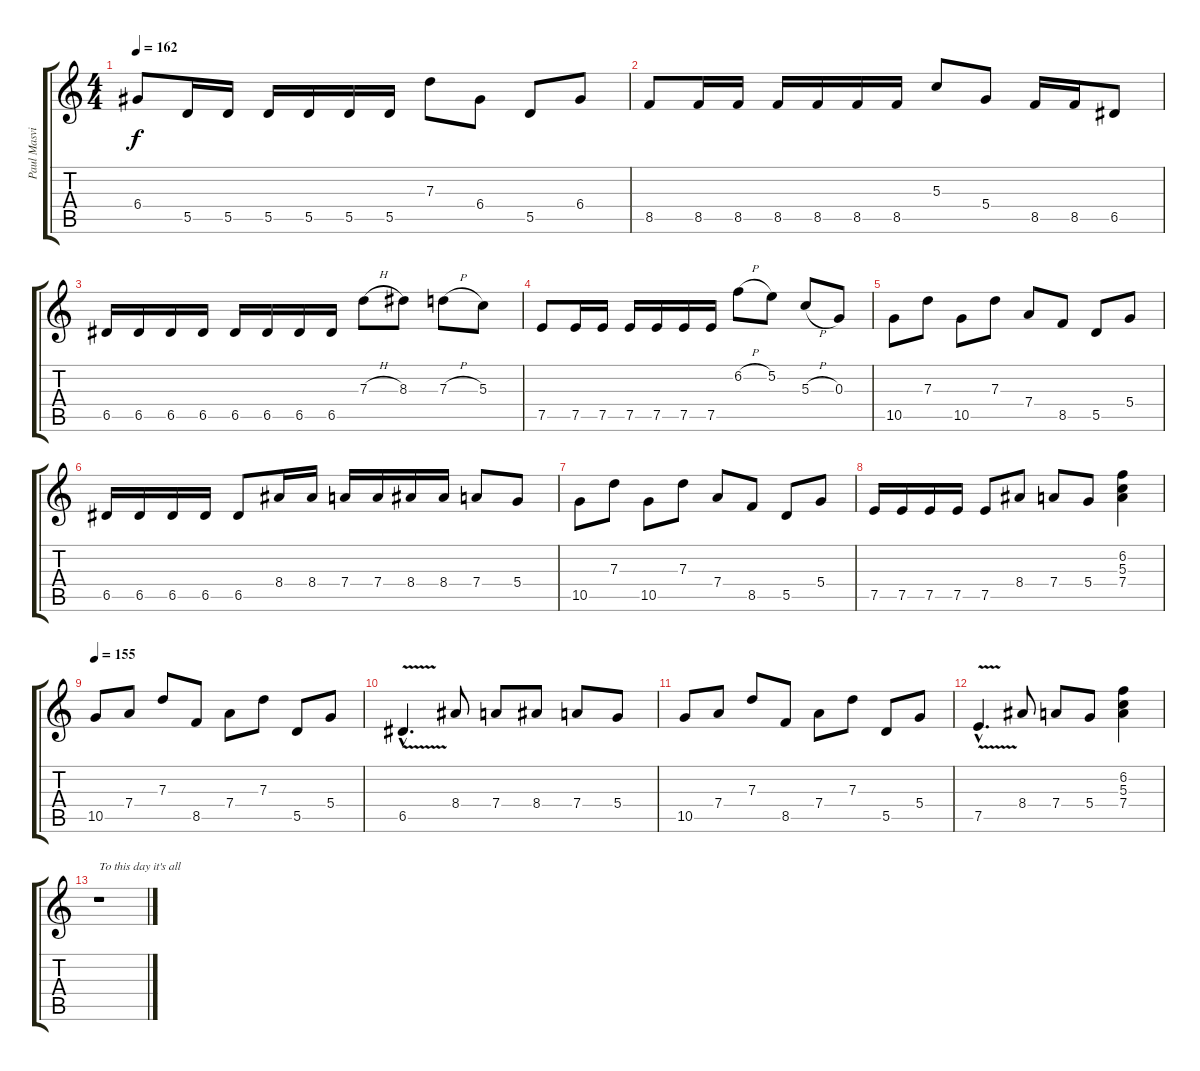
\track ("Paul Masvidal" "Paul Masvi") {instrument distortionguitar}
\staff {score tabs}
\tuning (E4 B3 G3 D3 A2 E2) {hide}
\ts (4 4)
\tempo 162
\clef g2
\ks c
6.4.8{dy f} 5.5.16 5.5.16 5.5.16 5.5.16 5.5.16 5.5.16 7.3.8 6.4.8 5.5.8 6.4.8 |
8.5.8 8.5.16 8.5.16 8.5.16 8.5.16 8.5.16 8.5.16 5.3.8 5.4.8 8.5.16 8.5.16 6.5.8 |
6.5.16 6.5.16 6.5.16 6.5.16 6.5.16 6.5.16 6.5.16 6.5.16 7.3{h}.8 8.3.8 7.3{h}.8 5.3.8 |
7.5.8 7.5.16 7.5.16 7.5.16 7.5.16 7.5.16 7.5.16 6.2{h}.8 5.2.8 5.3{h}.8 0.3.8 |
10.5.8 7.3.8 10.5.8 7.3.8 7.4.8 8.5.8 5.5.8 5.4.8 |
6.5.16 6.5.16 6.5.16 6.5.16 6.5.8 8.4.16 8.4.16 7.4.16 7.4.16 8.4.16 8.4.16 7.4.8 5.4.8 |
10.5.8 7.3.8 10.5.8 7.3.8 7.4.8 8.5.8 5.5.8 5.4.8 |
7.5.16 7.5.16 7.5.16 7.5.16 7.5.8 8.4.8 7.4.8 5.4.8 (6.2 5.3 7.4).4 |
\tempo 155
10.5.8 7.4.8 7.3.8 8.5.8 7.4.8 7.3.8 5.5.8 5.4.8 |
6.5{v hac}.4{d} 8.4.8 7.4.8 8.4.8 7.4.8 5.4.8 |
10.5.8 7.4.8 7.3.8 8.5.8 7.4.8 7.3.8 5.5.8 5.4.8 |
7.5{v hac}.4{d} 8.4.8 7.4.8 5.4.8 (6.2 5.3 7.4).4 |
r.1{txt "To this day it's all"}
